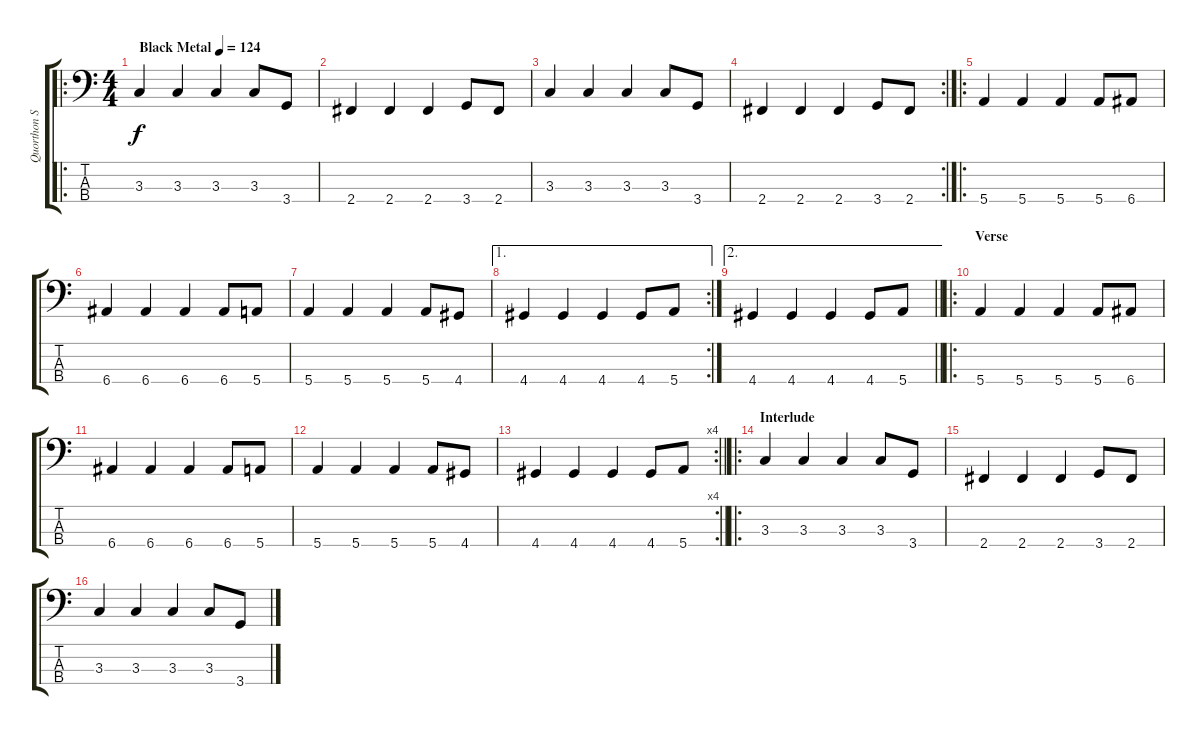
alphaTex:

\track ("Quorthon Seth" "Quorthon S") {instrument electricbassfinger}
\staff {score tabs}
\tuning (G2 D2 A1 E1) {hide}
\ro
\ts (4 4)
\tempo (124 "Black Metal")
\clef f4
\ks c
3.3.4{dy f instrument electricbassfinger} 3.3.4 3.3.4 3.3.8 3.4.8 |
2.4.4 2.4.4 2.4.4 3.4.8 2.4.8 |
3.3.4 3.3.4 3.3.4 3.3.8 3.4.8 |
\rc 2
2.4.4 2.4.4 2.4.4 3.4.8 2.4.8 |
\ro
5.4.4 5.4.4 5.4.4 5.4.8 6.4.8 |
6.4.4 6.4.4 6.4.4 6.4.8 5.4.8 |
5.4.4 5.4.4 5.4.4 5.4.8 4.4.8 |
\ae 1
\rc 2
4.4.4 4.4.4 4.4.4 4.4.8 5.4.8 |
\ae 2
\barLineRight lightlight
4.4.4 4.4.4 4.4.4 4.4.8 5.4.8 |
\ro
\section ("" "Verse")
5.4.4 5.4.4 5.4.4 5.4.8 6.4.8 |
6.4.4 6.4.4 6.4.4 6.4.8 5.4.8 |
5.4.4 5.4.4 5.4.4 5.4.8 4.4.8 |
\rc 4
\barLineRight lightlight
4.4.4 4.4.4 4.4.4 4.4.8 5.4.8 |
\ro
\section ("" "Interlude")
3.3.4 3.3.4 3.3.4 3.3.8 3.4.8 |
2.4.4 2.4.4 2.4.4 3.4.8 2.4.8 |
3.3.4 3.3.4 3.3.4 3.3.8 3.4.8
